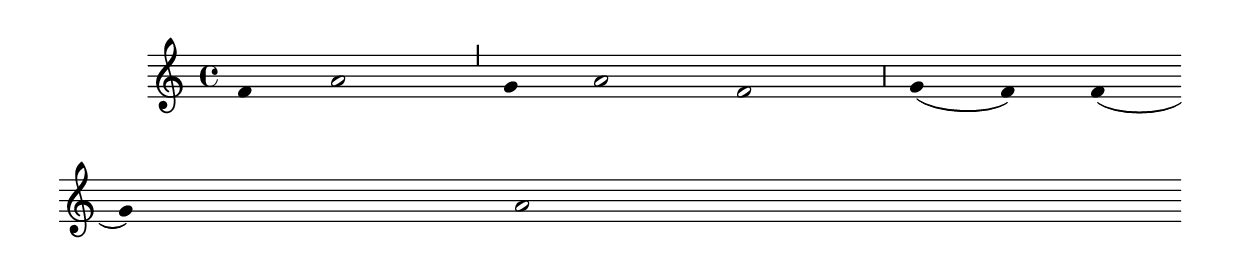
\version "2.1.36"


\header {
texidoc = "Modern  transcriptions  of gregrorian music.
Gregorian music has no measure, no stems; it uses only half and quarter notes,
and two types of barlines, a short one indicating a rest, and a second one
indicating a breath mark."
}


barOne = \notes { \once \override Staff.BarLine  #'bar-size = #2
	\bar "|" }
barTwo = \notes { \once \override Staff.BarLine  #'extra-offset = #'(0 . 2)

		\once \override Staff.BarLine  #'bar-size = #2
	\bar "|" }
\score {

\notes \relative c' {
	\set Score.timing = ##f
	\override Staff.Stem  #'transparent = ##t
	f4 a2 \barTwo g4 a2  f2 \barOne g4( f) f(
	\bar "empty" 
	\break
	g) a2
}

}
